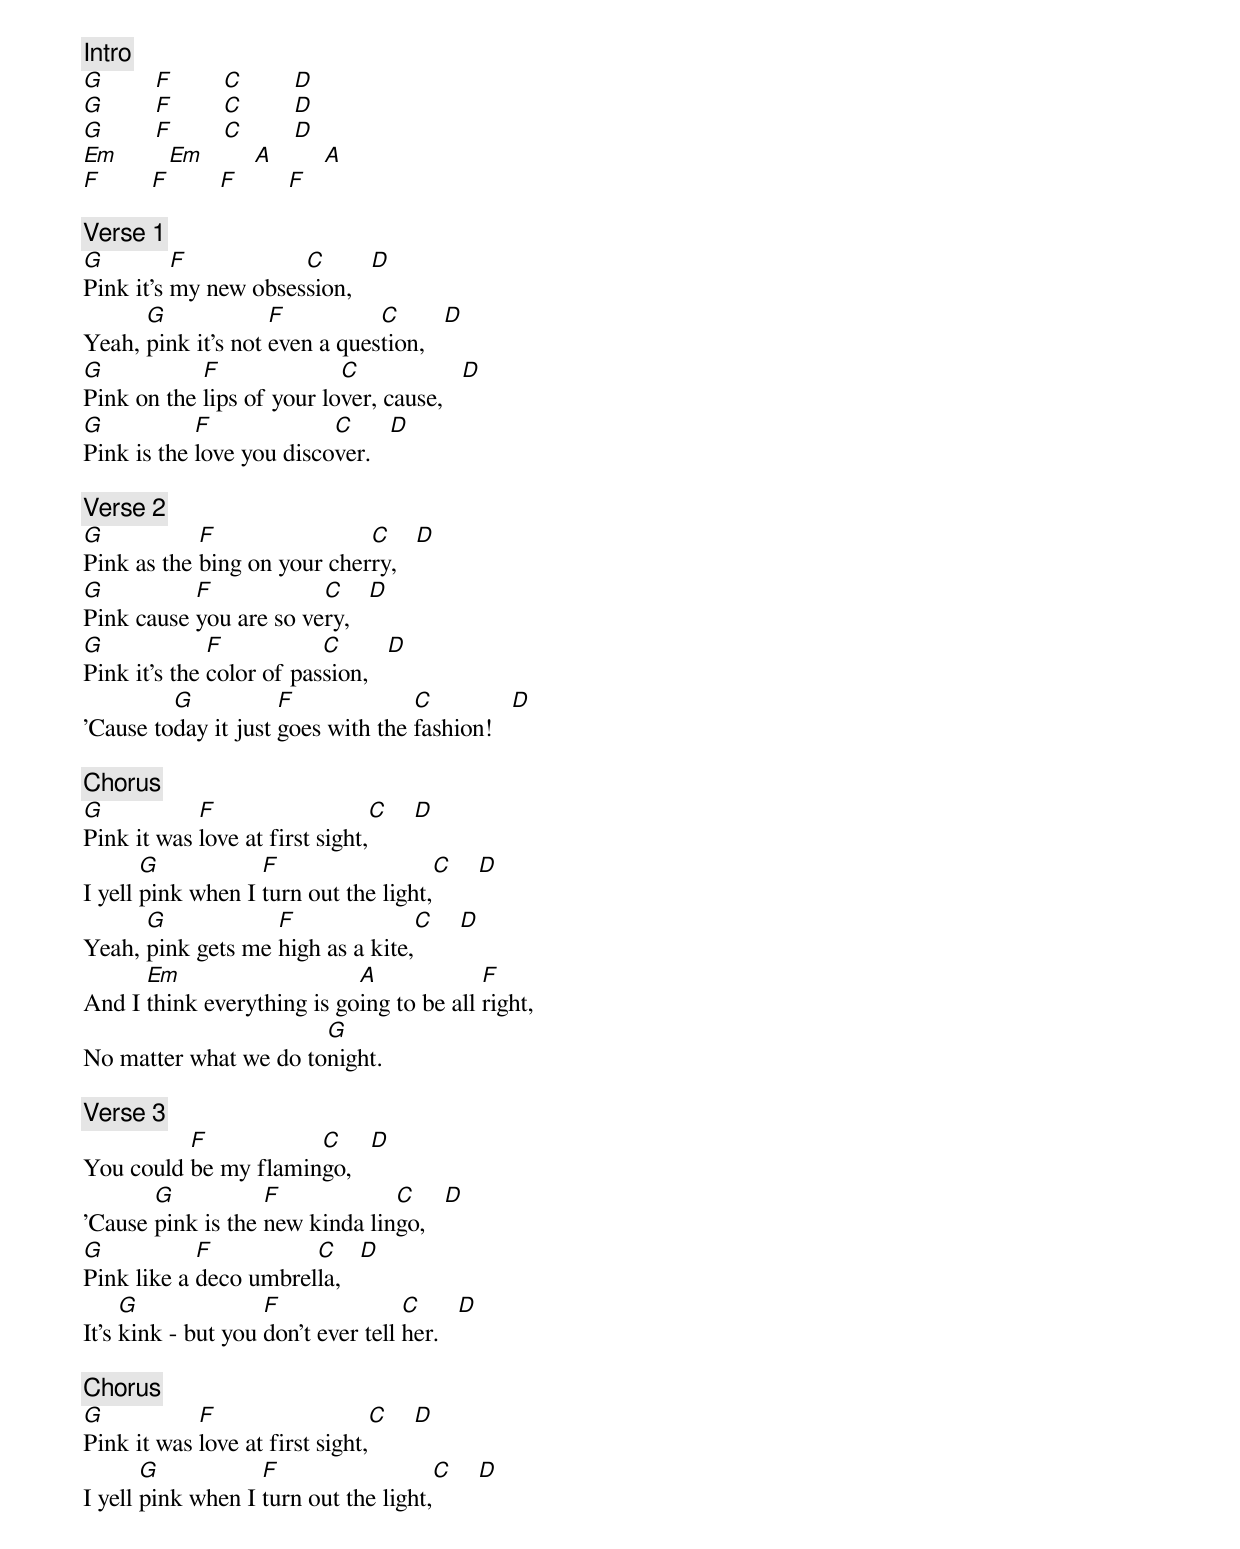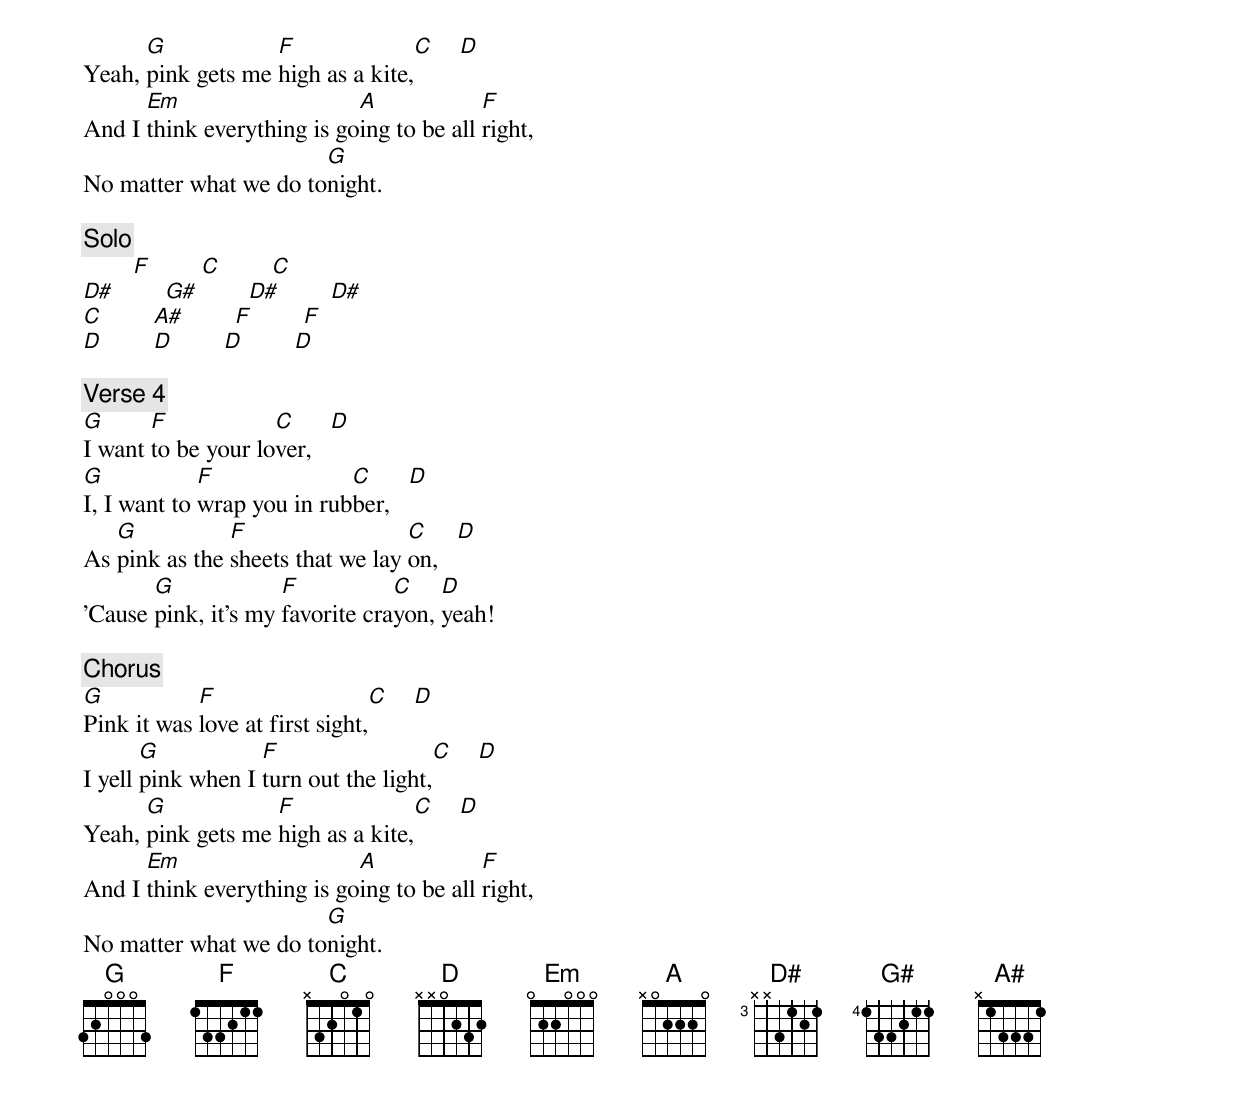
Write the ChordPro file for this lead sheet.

{c: Intro}
[G]        [F]        [C]        [D]
[G]        [F]        [C]        [D]
[G]        [F]        [C]        [D]
[Em]        [Em]        [A]        [A]
[F]        [F]        [F]        [F]

{c: Verse 1}
[G]Pink it's [F]my new obses[C]sion,   [D]
Yeah, [G]pink it's not [F]even a ques[C]tion,   [D]
[G]Pink on the [F]lips of your lo[C]ver, cause,   [D]
[G]Pink is the [F]love you disco[C]ver.   [D]

{c: Verse 2}
[G]Pink as the [F]bing on your cher[C]ry,   [D]
[G]Pink cause [F]you are so ve[C]ry,   [D]
[G]Pink it's the [F]color of pas[C]sion,   [D]
'Cause to[G]day it just [F]goes with the [C]fashion!   [D]

{c: Chorus}
[G]Pink it was [F]love at first sight,[C]    [D]
I yell [G]pink when I [F]turn out the light,[C]    [D]
Yeah, [G]pink gets me [F]high as a kite,[C]    [D]
And I [Em]think everything is go[A]ing to be all [F]right,
No matter what we do to[G]night.

{c: Verse 3}
You could [F]be my flamin[C]go,   [D]
'Cause [G]pink is the [F]new kinda lin[C]go,   [D]
[G]Pink like a [F]deco umbrel[C]la,   [D]
It's [G]kink - but you [F]don't ever tell [C]her.   [D]

{c: Chorus}
[G]Pink it was [F]love at first sight,[C]    [D]
I yell [G]pink when I [F]turn out the light,[C]    [D]
Yeah, [G]pink gets me [F]high as a kite,[C]    [D]
And I [Em]think everything is go[A]ing to be all [F]right,
No matter what we do to[G]night.

{c: Solo}
        [F]        [C]        [C]
[D#]        [G#]        [D#]        [D#]
[C]        [A#]        [F]        [F]
[D]        [D]        [D]        [D]

{c: Verse 4}
[G]I want [F]to be your lo[C]ver,   [D]
[G]I, I want to [F]wrap you in rub[C]ber,   [D]
As [G]pink as the [F]sheets that we lay [C]on,   [D]
'Cause [G]pink, it's my [F]favorite cra[C]yon, [D]yeah!

{c: Chorus}
[G]Pink it was [F]love at first sight,[C]    [D]
I yell [G]pink when I [F]turn out the light,[C]    [D]
Yeah, [G]pink gets me [F]high as a kite,[C]    [D]
And I [Em]think everything is go[A]ing to be all [F]right,
No matter what we do to[G]night.
